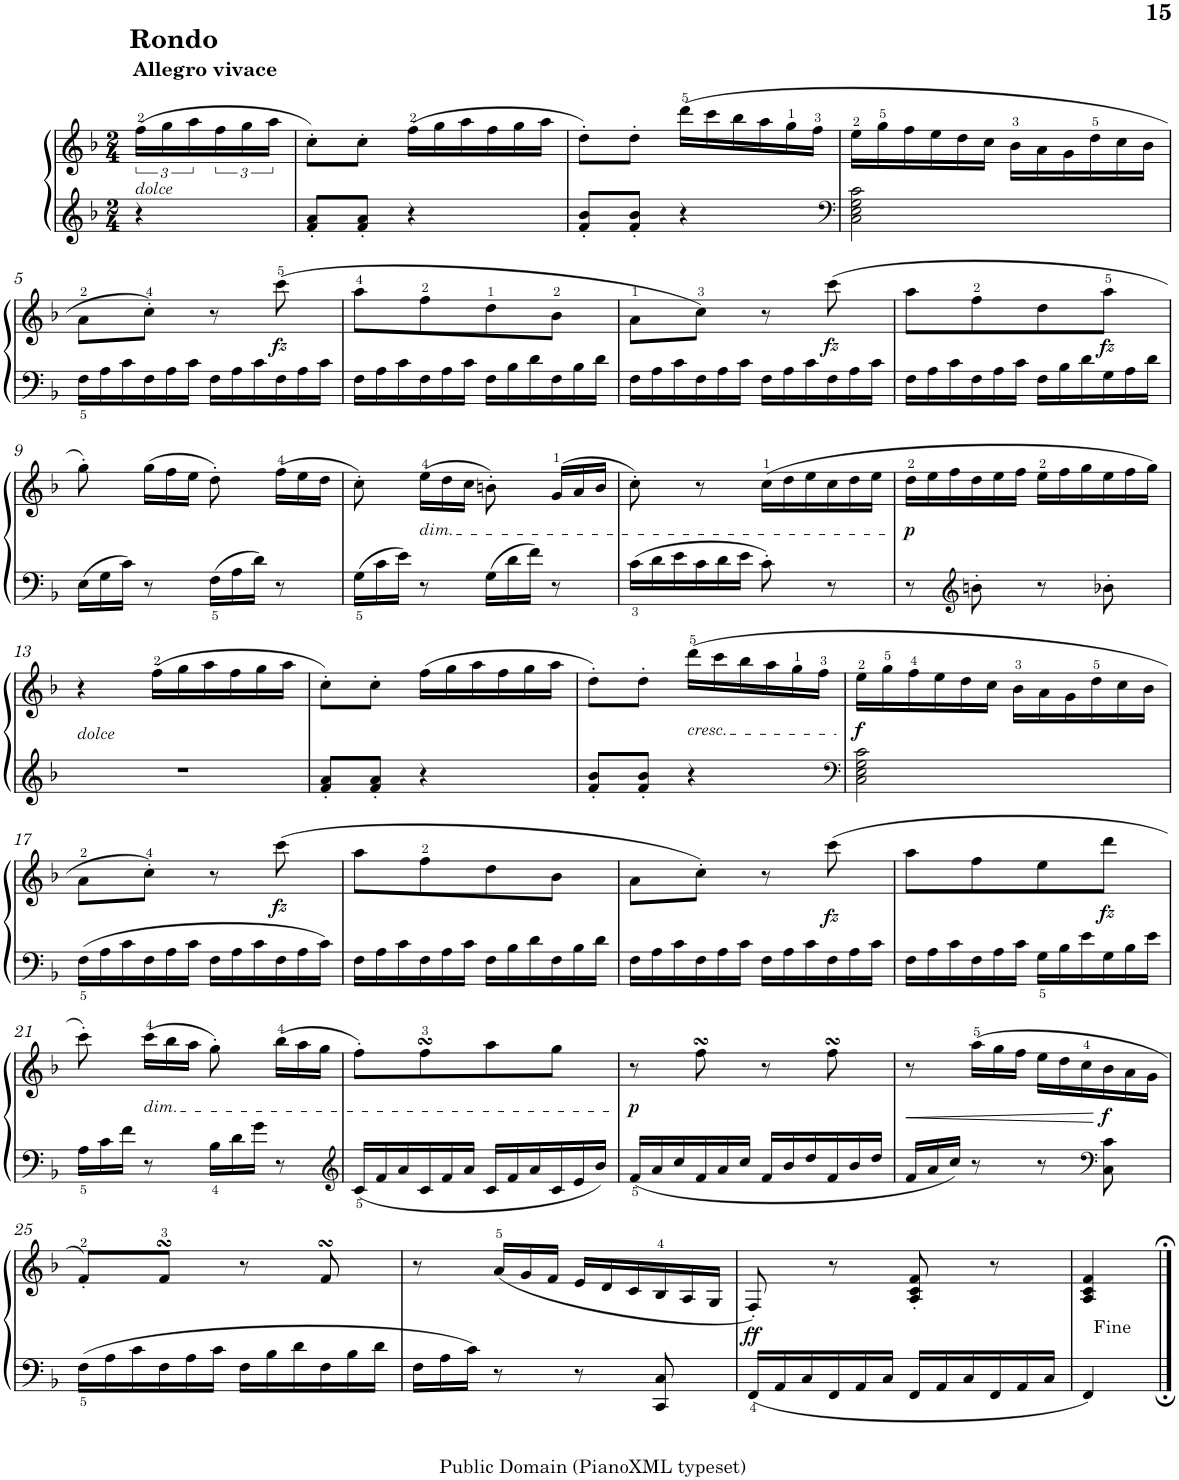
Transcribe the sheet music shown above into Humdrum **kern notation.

**kern	**kern	**dynam
*part1	*part1	*part1
*staff2	*staff1	*staff1/2
*I"Piano	*	*
*I'Pno.	*	*
!!LO:PB:g=z
*clefG2	*clefG2	*
*k[b-]	*k[b-]	*
*M2/4	*M2/4	*
=1	=1	=1
!	!LO:TX:a:B:t=Rondo	!
!	!LO:TX:a:B:t=Allegro vivace	!
!	!LO:TX:b:i:t=dolce	!
4r	(24ff\LL	.
.	24gg\	.
.	24aa\	.
.	24ff\	.
.	24gg\	.
.	24aa\JJ	.
=2	=2	=2
8f/' 8a/'L	8cc'\L)	.
8f/' 8a/'J	8cc'\J	.
*	*Xtuplet	*
4r	(24ff\LL	.
.	24gg\	.
.	24aa\	.
.	24ff\	.
.	24gg\	.
.	24aa\JJ	.
=3	=3	=3
8f/' 8b-/'L	8dd'\L)	.
8f/' 8b-/'J	8dd'\J	.
4r	(24ddd\LL	.
.	24ccc\	.
.	24bb-\	.
.	24aa\	.
.	24gg\	.
.	24ff\JJ	.
=4	=4	=4
*clefF4	*	*
2C\ 2E\ 2G\ 2c\	24ee\LL	.
.	24gg\	.
.	24ff\	.
.	24ee\	.
.	24dd\	.
.	24cc\JJ	.
.	24b-\LL	.
.	24a\	.
.	24g\	.
.	24dd\	.
.	24cc\	.
.	24b-\JJ	.
!!LO:LB:g=z
=5	=5	=5
*Xtuplet	*	*
24F\LL	8a\L	.
24A\	.	.
24c\	.	.
24F\	8cc'\J)	.
24A\	.	.
24c\JJ	.	.
24F\LL	8r	.
24A\	.	.
24c\	.	.
!	!	!LO:DY:b
24F\	(8ccc\	fz
24A\	.	.
24c\JJ	.	.
=6	=6	=6
24F\LL	8aa\L	.
24A\	.	.
24c\	.	.
24F\	8ff\	.
24A\	.	.
24c\JJ	.	.
24F\LL	8dd\	.
24B-\	.	.
24d\	.	.
24F\	8b-\J	.
24B-\	.	.
24d\JJ	.	.
=7	=7	=7
24F\LL	8a\L	.
24A\	.	.
24c\	.	.
24F\	8cc\J)	.
24A\	.	.
24c\JJ	.	.
24F\LL	8r	.
24A\	.	.
24c\	.	.
!	!	!LO:DY:b
24F\	(8ccc\	fz
24A\	.	.
24c\JJ	.	.
=8	=8	=8
24F\LL	8aa\L	.
24A\	.	.
24c\	.	.
24F\	8ff\	.
24A\	.	.
24c\JJ	.	.
24F\LL	8dd\	.
24B-\	.	.
24d\	.	.
!	!	!LO:DY:b
24G\	8aa\J	fz
24A\	.	.
24d\JJ	.	.
!!LO:LB:g=z
=9	=9	=9
24E\LL	8gg'\)	.
24G\	.	.
24c\JJ	.	.
8r	(24gg\LL	.
.	24ff\	.
.	24ee\JJ	.
24F\LL	8dd'\)	.
24A\	.	.
24d\JJ	.	.
8r	(24ff\LL	.
.	24ee\	.
.	24dd\JJ	.
=10	=10	=10
24G\LL	8cc'\)	.
24c\	.	.
24e\JJ	.	.
!	!LO:TX:b:i:t=dim.	!
8r	(24ee\LL	.
.	24dd\	.
.	24cc\JJ	.
24G\LL	8bn'\)	.
24d\	.	.
24f\JJ	.	.
8r	(24g/LL	.
.	24a/	.
.	24b/JJ	.
=11	=11	=11
24c\LL	8cc'\)	.
24d\	.	.
24e\	.	.
24c\	8r	.
24d\	.	.
24e\JJ	.	.
8c'\	(24cc\LL	.
.	24dd\	.
.	24ee\	.
8r	24cc\	.
.	24dd\	.
.	24ee\JJ	.
=12	=12	=12
!	!	!LO:DY:b
8r	24dd\LL	p
.	24ee\	.
.	24ff\	.
*clefG2	*	*
8bn'\	24dd\	.
.	24ee\	.
.	24ff\JJ	.
8r	24ee\LL	.
.	24ff\	.
.	24gg\	.
8b-X'\	24ee\	.
.	24ff\	.
.	24gg\JJ)	.
!!LO:LB:g=z
=13	=13	=13
!	!LO:TX:b:i:t=dolce	!
2r	4r	.
.	(24ff\LL	.
.	24gg\	.
.	24aa\	.
.	24ff\	.
.	24gg\	.
.	24aa\JJ	.
=14	=14	=14
8f/' 8a/'L	8cc'\L)	.
8f/' 8a/'J	8cc'\J	.
4r	(24ff\LL	.
.	24gg\	.
.	24aa\	.
.	24ff\	.
.	24gg\	.
.	24aa\JJ	.
=15	=15	=15
8f/' 8b-/'L	8dd'\L)	.
8f/' 8b-/'J	8dd'\J	.
!	!LO:TX:b:i:t=cresc.	!
4r	(24ddd\LL	.
.	24ccc\	.
.	24bb-\	.
.	24aa\	.
.	24gg\	.
.	24ff\JJ	.
=16	=16	=16
*clefF4	*	*
!	!	!LO:DY:b
2C\ 2E\ 2G\ 2c\	24ee\LL	f
.	24gg\	.
.	24ff\	.
.	24ee\	.
.	24dd\	.
.	24cc\JJ	.
.	24b-\LL	.
.	24a\	.
.	24g\	.
.	24dd\	.
.	24cc\	.
.	24b-\JJ	.
!!LO:LB:g=z
=17	=17	=17
24F\LL	8a\L	.
24A\	.	.
24c\	.	.
24F\	8cc'\J)	.
24A\	.	.
24c\JJ	.	.
24F\LL	8r	.
24A\	.	.
24c\	.	.
!	!	!LO:DY:b
24F\	(8ccc\	fz
24A\	.	.
24c\JJ	.	.
=18	=18	=18
24F\LL	8aa\L	.
24A\	.	.
24c\	.	.
24F\	8ff\	.
24A\	.	.
24c\JJ	.	.
24F\LL	8dd\	.
24B-\	.	.
24d\	.	.
24F\	8b-\J	.
24B-\	.	.
24d\JJ	.	.
=19	=19	=19
24F\LL	8a\L	.
24A\	.	.
24c\	.	.
24F\	8cc'\J)	.
24A\	.	.
24c\JJ	.	.
24F\LL	8r	.
24A\	.	.
24c\	.	.
!	!	!LO:DY:b
24F\	(8ccc\	fz
24A\	.	.
24c\JJ	.	.
=20	=20	=20
24F\LL	8aa\L	.
24A\	.	.
24c\	.	.
24F\	8ff\	.
24A\	.	.
24c\JJ	.	.
24G\LL	8ee\	.
24B-\	.	.
24e\	.	.
!	!	!LO:DY:b
24G\	8ddd\J	fz
24B-\	.	.
24e\JJ	.	.
!!LO:LB:g=z
=21	=21	=21
24A\LL	8ccc'\)	.
24c\	.	.
24f\JJ	.	.
!	!LO:TX:b:i:t=dim.	!
8r	(24ccc\LL	.
.	24bb-\	.
.	24aa\JJ	.
24B-\LL	8gg'\)	.
24d\	.	.
24g\JJ	.	.
8r	(24bb-\LL	.
.	24aa\	.
.	24gg\JJ	.
=22	=22	=22
*clefG2	*	*
24c/LL	8ff'\L)	.
24f/	.	.
24a/	.	.
24c/	8ffsSSs\	.
24f/	.	.
24a/JJ	.	.
24c/LL	8aa\	.
24f/	.	.
24a/	.	.
24c/	8gg\J	.
24e/	.	.
24b-/JJ	.	.
=23	=23	=23
!	!	!LO:DY:b
24f/LL	8r	p
24a/	.	.
24cc/	.	.
24f/	8ffsSSs\	.
24a/	.	.
24cc/JJ	.	.
24f/LL	8r	.
24b-/	.	.
24dd/	.	.
24f/	8ffsSSs\	.
24b-/	.	.
24dd/JJ	.	.
=24	=24	=24
!	!	!LO:HP:b
24f/LL	8r	<
24a/	.	.
24cc/JJ	.	.
8r	(24aa\LL	.
.	24gg\	.
.	24ff\JJ	.
8r	24ee\LL	.
.	24dd\	.
.	24cc\	.
*clefF4	*	*
!	!	!LO:DY:n=1:b
8C\ 8c\	24b-\	[ f
.	24a\	.
.	24g\JJ	.
!!LO:LB:g=z
=25	=25	=25
24F\LL	8f'/L)	.
24A\	.	.
24c\	.	.
24F\	8fsSSs/J	.
24A\	.	.
24c\JJ	.	.
24F\LL	8r	.
24B-\	.	.
24d\	.	.
24F\	8fsSSs/	.
24B-\	.	.
24d\JJ	.	.
=26	=26	=26
24F\LL	8r	.
24A\	.	.
24c\JJ	.	.
8r	(24a/LL	.
.	24g/	.
.	24f/JJ	.
8r	24e/LL	.
.	24d/	.
.	24c/	.
8CC/ 8C/	24B-/	.
.	24A/	.
.	24G/JJ	.
=27	=27	=27
!	!	!LO:DY:a=2
24FF/LL	8F'/)	ff
24AA/	.	.
24C/	.	.
24FF/	8r	.
24AA/	.	.
24C/JJ	.	.
24FF/LL	8A/' 8c/' 8f/'	.
24AA/	.	.
24C/	.	.
24FF/	8r	.
24AA/	.	.
24C/JJ	.	.
=28	=28	=28
4FF/	4A/ 4c/ 4f/	.
==	==	==
*-	*-	*-
